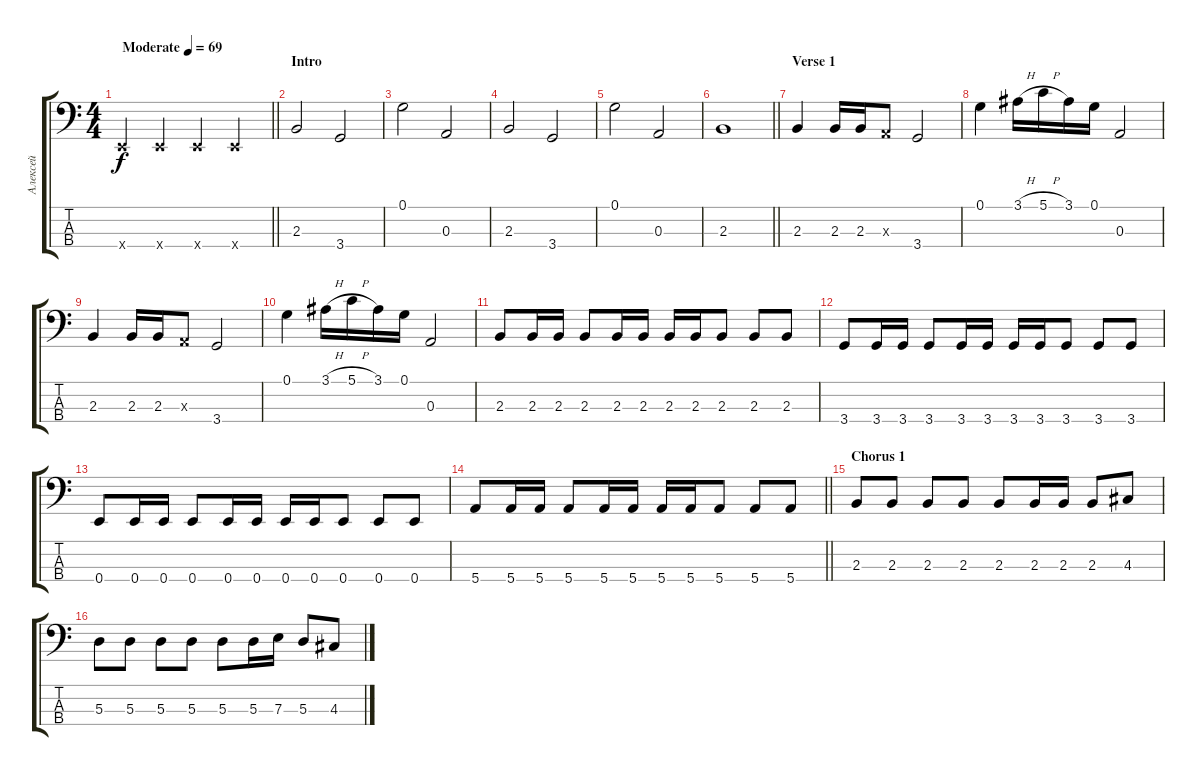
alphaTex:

\track ("Алексей" "Алексей") {instrument electricbassfinger}
\staff {score tabs}
\tuning (G2 D2 A1 E1) {hide}
\ts (4 4)
\tempo (69 "Moderate")
\clef f4
\barLineRight lightlight
\ks c
0.4{x}.4{dy f instrument electricbassfinger} 0.4{x}.4 0.4{x}.4 0.4{x}.4 |
\section ("" "Intro")
2.3.2 3.4.2 |
0.1.2 0.3.2 |
2.3.2 3.4.2 |
0.1.2 0.3.2 |
\barLineRight lightlight
2.3.1 |
\section ("" "Verse 1")
2.3.4 2.3.16 2.3.16 0.3{x}.8 3.4.2 |
0.1.4 3.1{h}.16 5.1{h}.16 3.1.16 0.1.16 0.3.2 |
2.3.4 2.3.16 2.3.16 0.3{x}.8 3.4.2 |
0.1.4 3.1{h}.16 5.1{h}.16 3.1.16 0.1.16 0.3.2 |
2.3.8 2.3.16 2.3.16 2.3.8 2.3.16 2.3.16 2.3.16 2.3.16 2.3.8 2.3.8 2.3.8 |
3.4.8 3.4.16 3.4.16 3.4.8 3.4.16 3.4.16 3.4.16 3.4.16 3.4.8 3.4.8 3.4.8 |
0.4.8 0.4.16 0.4.16 0.4.8 0.4.16 0.4.16 0.4.16 0.4.16 0.4.8 0.4.8 0.4.8 |
\barLineRight lightlight
5.4.8 5.4.16 5.4.16 5.4.8 5.4.16 5.4.16 5.4.16 5.4.16 5.4.8 5.4.8 5.4.8 |
\section ("" "Chorus 1")
2.3.8 2.3.8 2.3.8 2.3.8 2.3.8 2.3.16 2.3.16 2.3.8 4.3.8 |
5.3.8 5.3.8 5.3.8 5.3.8 5.3.8 5.3.16 7.3.16 5.3.8 4.3.8
